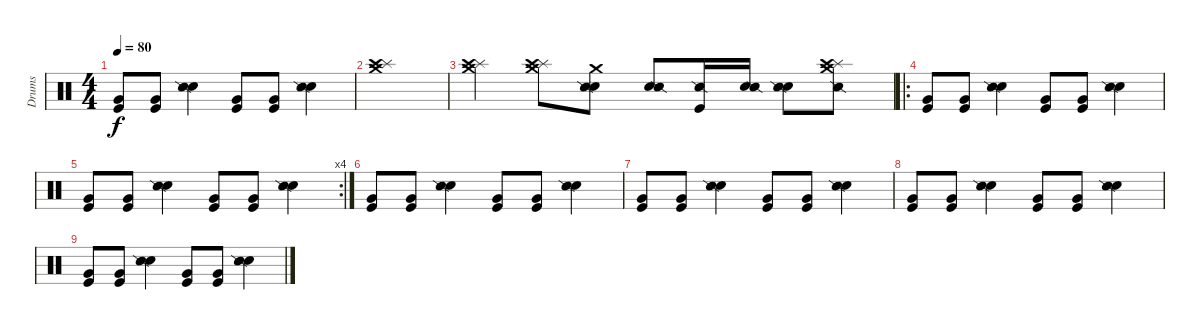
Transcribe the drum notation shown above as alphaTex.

\track ("Drums" "Drums") {instrument percussion}
\staff {score}
\articulation defaults
\ts (4 4)
\tempo 80
\clef neutral
\ks c
("Kick (hit)" "Very Low Tom (hit)").8{dy f} ("Kick (hit)" "Very Low Tom (hit)").8 ("Metronome (bell)" "Snare (side stick) 2").4 ("Kick (hit)" "Very Low Tom (hit)").8 ("Kick (hit)" "Very Low Tom (hit)").8 ("Metronome (bell)" "Snare (side stick) 2").4 |
("Crash medium (hit)" "Splash (hit)" "Crash high (hit)").1 |
("Crash medium (hit)" "Splash (hit)" "Crash high (hit)").4 ("Crash medium (hit)" "Splash (hit)" "Crash high (hit)").8 ("Crash medium (hit)" "Metronome (bell)" "Snare (side stick) 2").8 ("Metronome (bell)" "Snare (side stick) 2").8 ("Kick (hit)" "Snare (side stick) 2").16 ("Metronome (bell)" "Snare (side stick) 2").16 ("Metronome (bell)" "Snare (side stick) 2").8 ("Crash medium (hit)" "Splash (hit)" "Crash high (hit)" "Snare (side stick) 2").8 |
\ro
("Kick (hit)" "Very Low Tom (hit)").8 ("Kick (hit)" "Very Low Tom (hit)").8 ("Metronome (bell)" "Snare (side stick) 2").4 ("Kick (hit)" "Very Low Tom (hit)").8 ("Kick (hit)" "Very Low Tom (hit)").8 ("Metronome (bell)" "Snare (side stick) 2").4 |
\rc 4
("Kick (hit)" "Very Low Tom (hit)").8 ("Kick (hit)" "Very Low Tom (hit)").8 ("Metronome (bell)" "Snare (side stick) 2").4 ("Kick (hit)" "Very Low Tom (hit)").8 ("Kick (hit)" "Very Low Tom (hit)").8 ("Metronome (bell)" "Snare (side stick) 2").4 |
("Kick (hit)" "Very Low Tom (hit)").8 ("Kick (hit)" "Very Low Tom (hit)").8 ("Metronome (bell)" "Snare (side stick) 2").4 ("Kick (hit)" "Very Low Tom (hit)").8 ("Kick (hit)" "Very Low Tom (hit)").8 ("Metronome (bell)" "Snare (side stick) 2").4 |
("Kick (hit)" "Very Low Tom (hit)").8 ("Kick (hit)" "Very Low Tom (hit)").8 ("Metronome (bell)" "Snare (side stick) 2").4 ("Kick (hit)" "Very Low Tom (hit)").8 ("Kick (hit)" "Very Low Tom (hit)").8 ("Metronome (bell)" "Snare (side stick) 2").4 |
("Kick (hit)" "Very Low Tom (hit)").8 ("Kick (hit)" "Very Low Tom (hit)").8 ("Metronome (bell)" "Snare (side stick) 2").4 ("Kick (hit)" "Very Low Tom (hit)").8 ("Kick (hit)" "Very Low Tom (hit)").8 ("Metronome (bell)" "Snare (side stick) 2").4 |
("Kick (hit)" "Very Low Tom (hit)").8 ("Kick (hit)" "Very Low Tom (hit)").8 ("Metronome (bell)" "Snare (side stick) 2").4 ("Kick (hit)" "Very Low Tom (hit)").8 ("Kick (hit)" "Very Low Tom (hit)").8 ("Metronome (bell)" "Snare (side stick) 2").4
